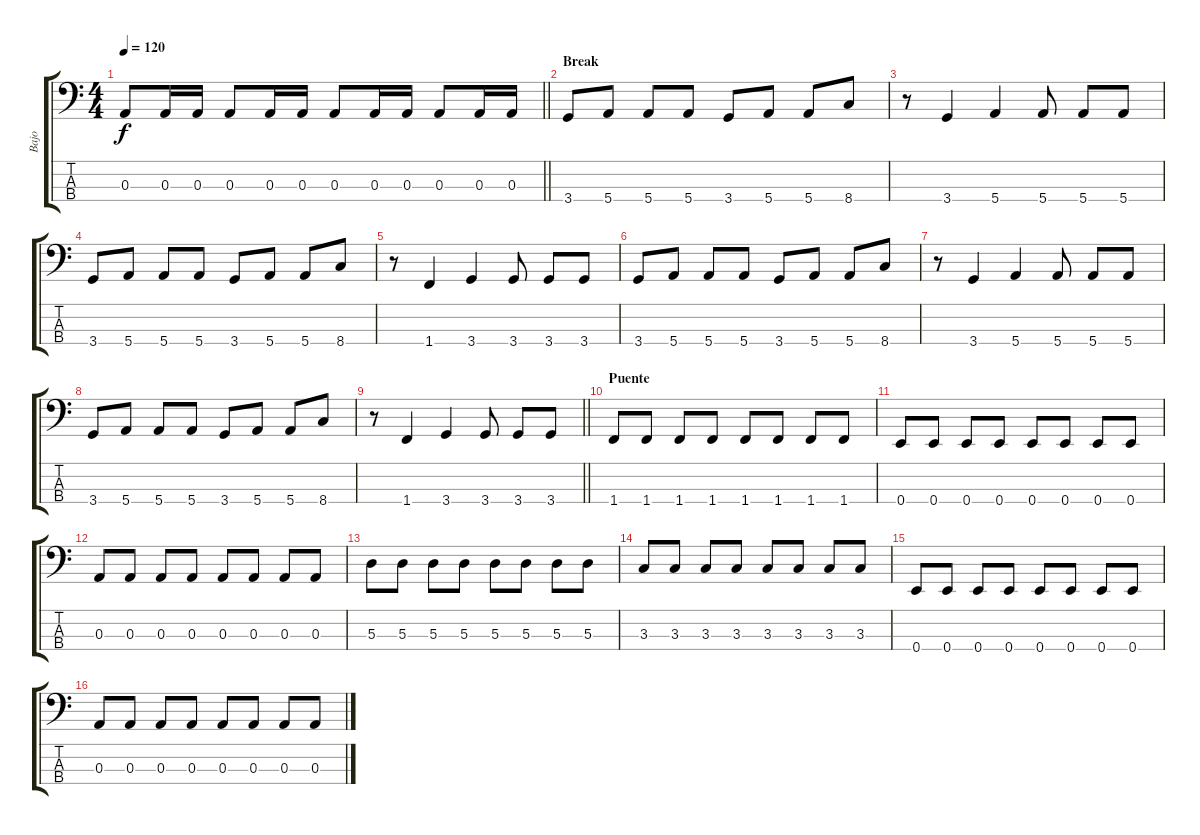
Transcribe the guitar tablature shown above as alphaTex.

\track ("Bajo" "Bajo") {instrument electricbasspick}
\staff {score tabs}
\tuning (G2 D2 A1 E1) {hide}
\ts (4 4)
\tempo 120
\clef f4
\barLineRight lightlight
\ks c
0.3.8{dy f} 0.3.16 0.3.16 0.3.8 0.3.16 0.3.16 0.3.8 0.3.16 0.3.16 0.3.8 0.3.16 0.3.16 |
\section ("" "Break")
3.4.8 5.4.8 5.4.8 5.4.8 3.4.8 5.4.8 5.4.8 8.4.8 |
r.8 3.4.4 5.4.4 5.4.8 5.4.8 5.4.8 |
3.4.8 5.4.8 5.4.8 5.4.8 3.4.8 5.4.8 5.4.8 8.4.8 |
r.8 1.4.4 3.4.4 3.4.8 3.4.8 3.4.8 |
3.4.8 5.4.8 5.4.8 5.4.8 3.4.8 5.4.8 5.4.8 8.4.8 |
r.8 3.4.4 5.4.4 5.4.8 5.4.8 5.4.8 |
3.4.8 5.4.8 5.4.8 5.4.8 3.4.8 5.4.8 5.4.8 8.4.8 |
\barLineRight lightlight
r.8 1.4.4 3.4.4 3.4.8 3.4.8 3.4.8 |
\section ("" "Puente")
1.4.8 1.4.8 1.4.8 1.4.8 1.4.8 1.4.8 1.4.8 1.4.8 |
0.4.8 0.4.8 0.4.8 0.4.8 0.4.8 0.4.8 0.4.8 0.4.8 |
0.3.8 0.3.8 0.3.8 0.3.8 0.3.8 0.3.8 0.3.8 0.3.8 |
5.3.8 5.3.8 5.3.8 5.3.8 5.3.8 5.3.8 5.3.8 5.3.8 |
3.3.8 3.3.8 3.3.8 3.3.8 3.3.8 3.3.8 3.3.8 3.3.8 |
0.4.8 0.4.8 0.4.8 0.4.8 0.4.8 0.4.8 0.4.8 0.4.8 |
0.3.8 0.3.8 0.3.8 0.3.8 0.3.8 0.3.8 0.3.8 0.3.8
